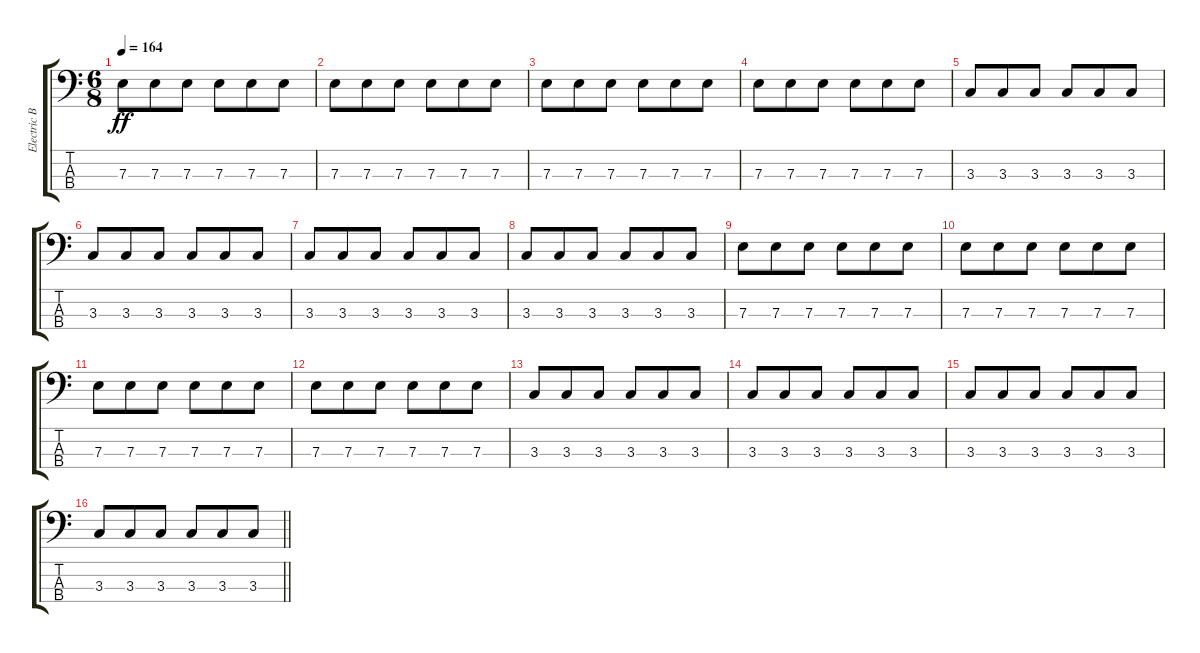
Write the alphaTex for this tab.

\track ("Electric Bass" "Electric B") {instrument electricbassfinger}
\staff {score tabs}
\tuning (G2 D2 A1 E1) {hide}
\ts (6 8)
\tempo 164
\clef f4
\ks c
7.3.8{dy ff} 7.3.8 7.3.8 7.3.8 7.3.8 7.3.8 |
7.3.8 7.3.8 7.3.8 7.3.8 7.3.8 7.3.8 |
7.3.8 7.3.8 7.3.8 7.3.8 7.3.8 7.3.8 |
7.3.8 7.3.8 7.3.8 7.3.8 7.3.8 7.3.8 |
3.3.8 3.3.8 3.3.8 3.3.8 3.3.8 3.3.8 |
3.3.8 3.3.8 3.3.8 3.3.8 3.3.8 3.3.8 |
3.3.8 3.3.8 3.3.8 3.3.8 3.3.8 3.3.8 |
3.3.8 3.3.8 3.3.8 3.3.8 3.3.8 3.3.8 |
7.3.8 7.3.8 7.3.8 7.3.8 7.3.8 7.3.8 |
7.3.8 7.3.8 7.3.8 7.3.8 7.3.8 7.3.8 |
7.3.8 7.3.8 7.3.8 7.3.8 7.3.8 7.3.8 |
7.3.8 7.3.8 7.3.8 7.3.8 7.3.8 7.3.8 |
3.3.8 3.3.8 3.3.8 3.3.8 3.3.8 3.3.8 |
3.3.8 3.3.8 3.3.8 3.3.8 3.3.8 3.3.8 |
3.3.8 3.3.8 3.3.8 3.3.8 3.3.8 3.3.8 |
\barLineRight lightlight
3.3.8 3.3.8 3.3.8 3.3.8 3.3.8 3.3.8
